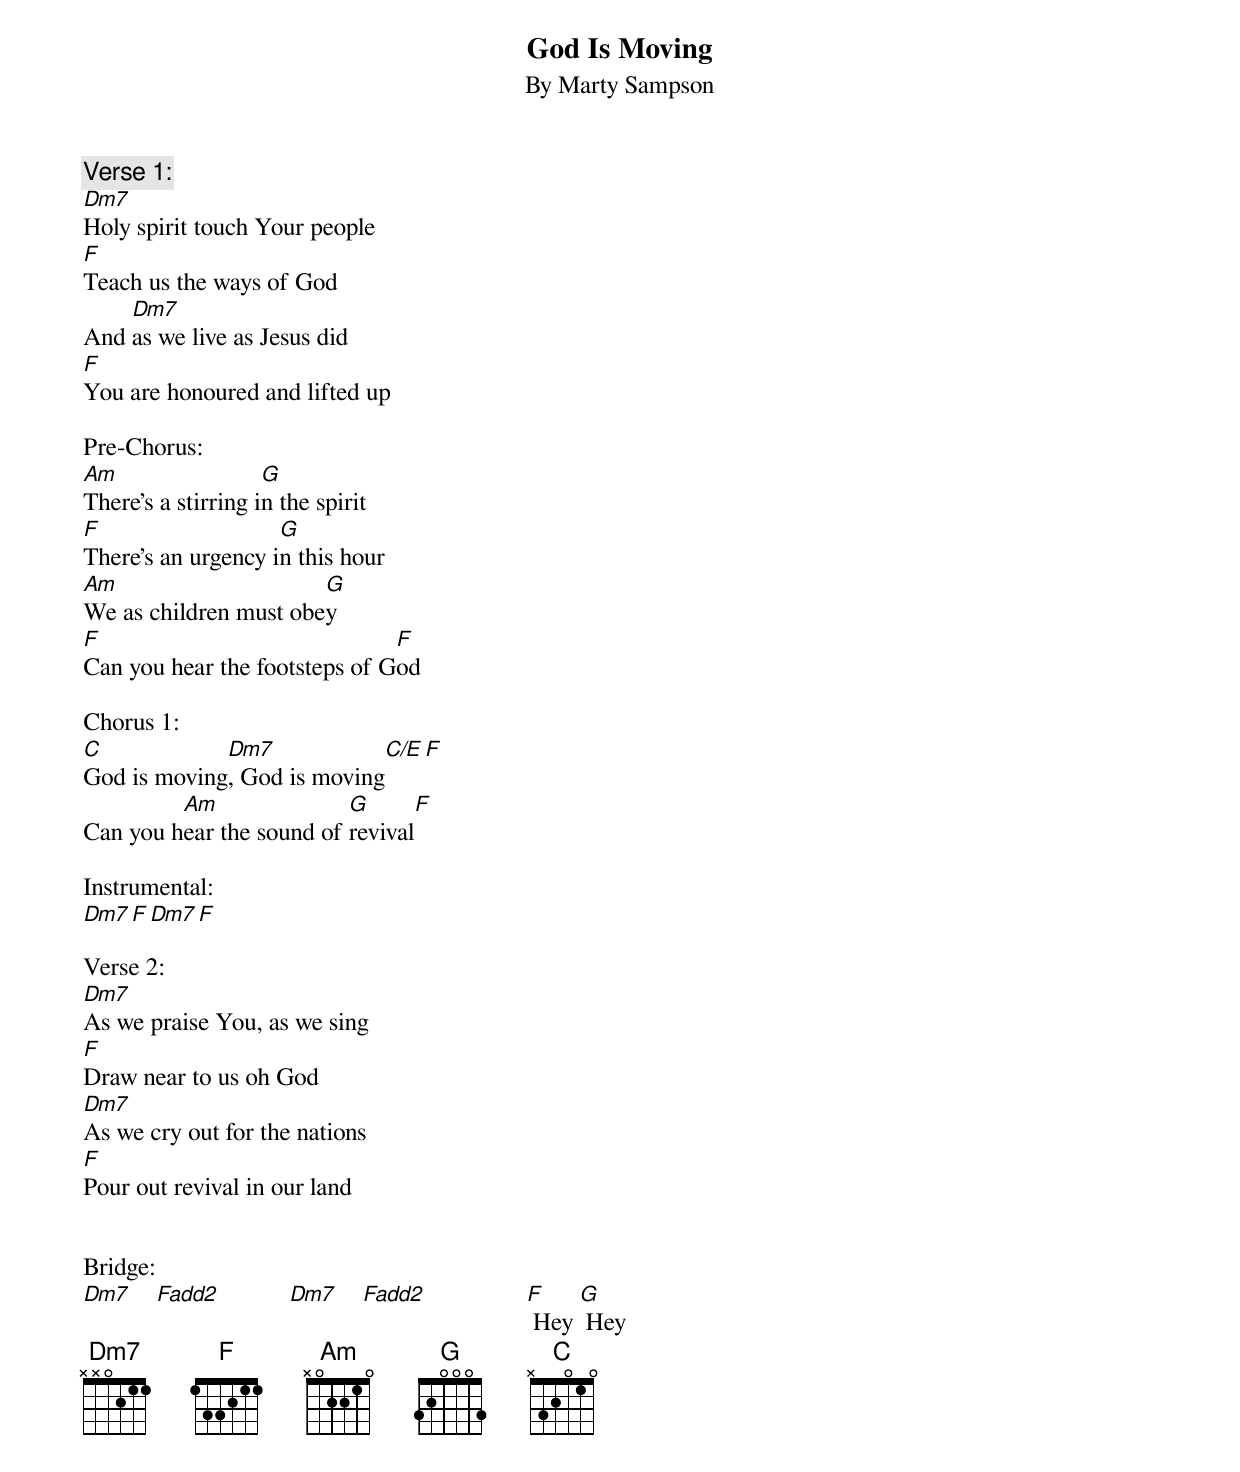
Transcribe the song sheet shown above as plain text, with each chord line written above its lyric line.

God Is Moving
By Marty Sampson

Verse 1:
Dm7
Holy spirit touch Your people
F
Teach us the ways of God
    Dm7
And as we live as Jesus did
F
You are honoured and lifted up

Pre-Chorus:
Am                  G
There's a stirring in the spirit
F                   G
There's an urgency in this hour
Am                     G
We as children must obey
F                              F
Can you hear the footsteps of God

Chorus 1:
C            Dm7            C/E  F
God is moving, God is moving
         Am               G      F
Can you hear the sound of revival

Instrumental:
Dm7 F    Dm7  F

Verse 2:
Dm7
As we praise You, as we sing
F
Draw near to us oh God
Dm7
As we cry out for the nations
F
Pour out revival in our land


Bridge:
Dm7 Fadd2      Dm7 Fadd2           F    G
                                    Hey  Hey
